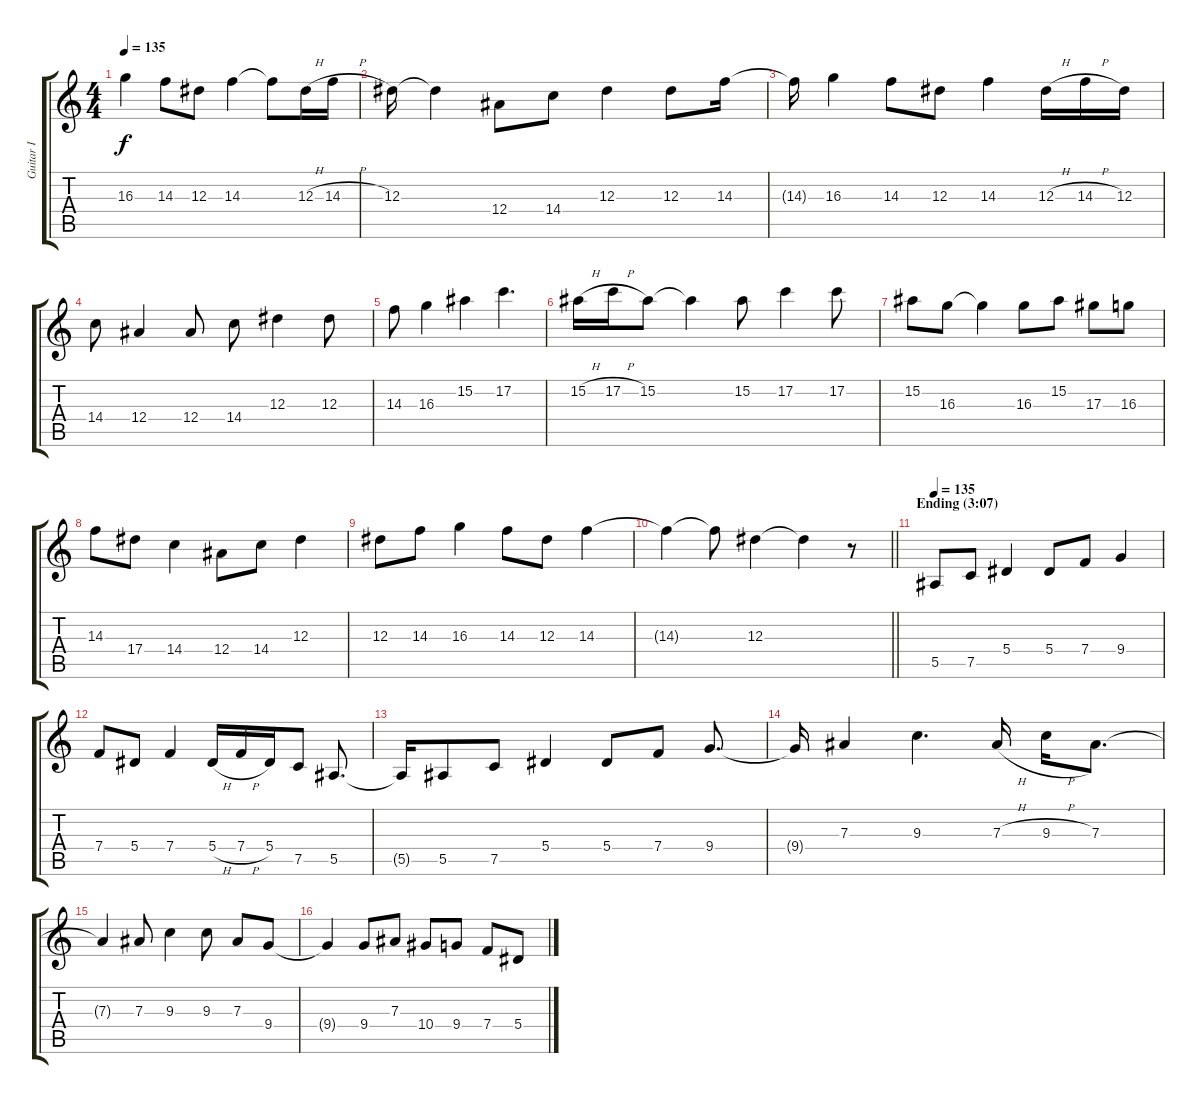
\track ("Guitar I" "Guitar I") {instrument distortionguitar}
\staff {score tabs}
\tuning (C4 G3 Eb3 Bb2 F2 C2) {hide}
\ts (4 4)
\tempo 135
\clef g2
\ks c
16.3.4{dy f} 14.3.8 12.3.8 14.3.4 14.3{t}.8 12.3{h}.16 14.3{h}.16 |
12.3.16 12.3{t}.4 12.4.8 14.4.8 12.3.4 12.3.8 14.3.16 |
14.3{t}.16 16.3.4 14.3.8 12.3.8 14.3.4 12.3{h}.16 14.3{h}.16 12.3.16 |
14.4.8 12.4.4 12.4.8 14.4.8 12.3.4 12.3.8 |
14.3.8 16.3.4 15.2.4 17.2.4{d} |
15.2{h}.16 17.2{h}.16 15.2.8 15.2{t}.4 15.2.8 17.2.4 17.2.8 |
15.2.8 16.3.8 16.3{t}.4 16.3.8 15.2.8 17.3.8 16.3.8 |
14.3.8 17.4.8 14.4.4 12.4.8 14.4.8 12.3.4 |
12.3.8 14.3.8 16.3.4 14.3.8 12.3.8 14.3.4 |
\barLineRight lightlight
14.3{t}.4 14.3{t}.8 12.3.4 12.3{t}.4 r.8 |
\section ("" "Ending (3:07)")
\tempo 135
5.5.8 7.5.8 5.4.4 5.4.8 7.4.8 9.4.4 |
7.4.8 5.4.8 7.4.4 5.4{h}.16 7.4{h}.16 5.4.16 7.5.8 5.5.8{d} |
5.5{t}.16 5.5.8 7.5.8 5.4.4 5.4.8 7.4.8 9.4.8{d} |
9.4{t}.16 7.3.4 9.3.4{d} 7.3{h}.16 9.3{h}.16 7.3.8{d} |
7.3{t}.4 7.3.8 9.3.4 9.3.8 7.3.8 9.4.8 |
9.4{t}.4 9.4.8 7.3.8 10.4.8 9.4.8 7.4.8 5.4.8
